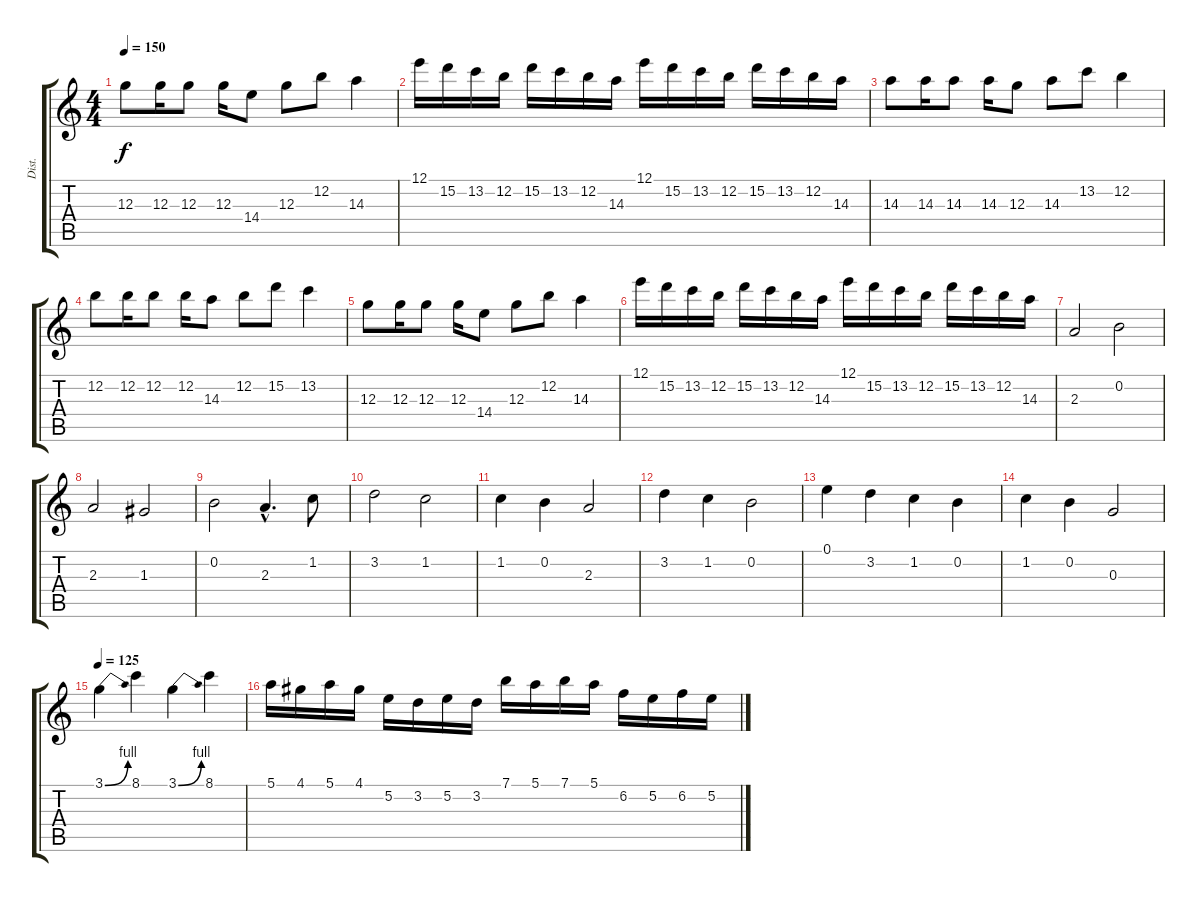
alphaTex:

\track ("Dist." "Dist.") {instrument distortionguitar}
\staff {score tabs}
\tuning (E4 B3 G3 D3 A2 D2) {hide}
\ts (4 4)
\tempo 150
\clef g2
\ks c
12.3.8{dy f} 12.3.16 12.3.8 12.3.16 14.4.8 12.3.8 12.2.8 14.3.4 |
12.1.16 15.2.16 13.2.16 12.2.16 15.2.16 13.2.16 12.2.16 14.3.16 12.1.16 15.2.16 13.2.16 12.2.16 15.2.16 13.2.16 12.2.16 14.3.16 |
14.3.8 14.3.16 14.3.8 14.3.16 12.3.8 14.3.8 13.2.8 12.2.4 |
12.2.8 12.2.16 12.2.8 12.2.16 14.3.8 12.2.8 15.2.8 13.2.4 |
12.3.8 12.3.16 12.3.8 12.3.16 14.4.8 12.3.8 12.2.8 14.3.4 |
12.1.16 15.2.16 13.2.16 12.2.16 15.2.16 13.2.16 12.2.16 14.3.16 12.1.16 15.2.16 13.2.16 12.2.16 15.2.16 13.2.16 12.2.16 14.3.16 |
2.3.2 0.2.2 |
2.3.2 1.3.2 |
0.2.2 2.3{hac}.4{d} 1.2.8 |
3.2.2 1.2.2 |
1.2.4 0.2.4 2.3.2 |
3.2.4 1.2.4 0.2.2 |
0.1.4 3.2.4 1.2.4 0.2.4 |
1.2.4 0.2.4 0.3.2 |
\tempo 125
3.1{be (bend 0 0 60 4)}.4{volume 11} 8.1.4 3.1{be (bend 0 0 60 4)}.4 8.1.4 |
5.1.16 4.1.16 5.1.16 4.1.16 5.2.16 3.2.16 5.2.16 3.2.16 7.1.16 5.1.16 7.1.16 5.1.16 6.2.16 5.2.16 6.2.16 5.2.16
